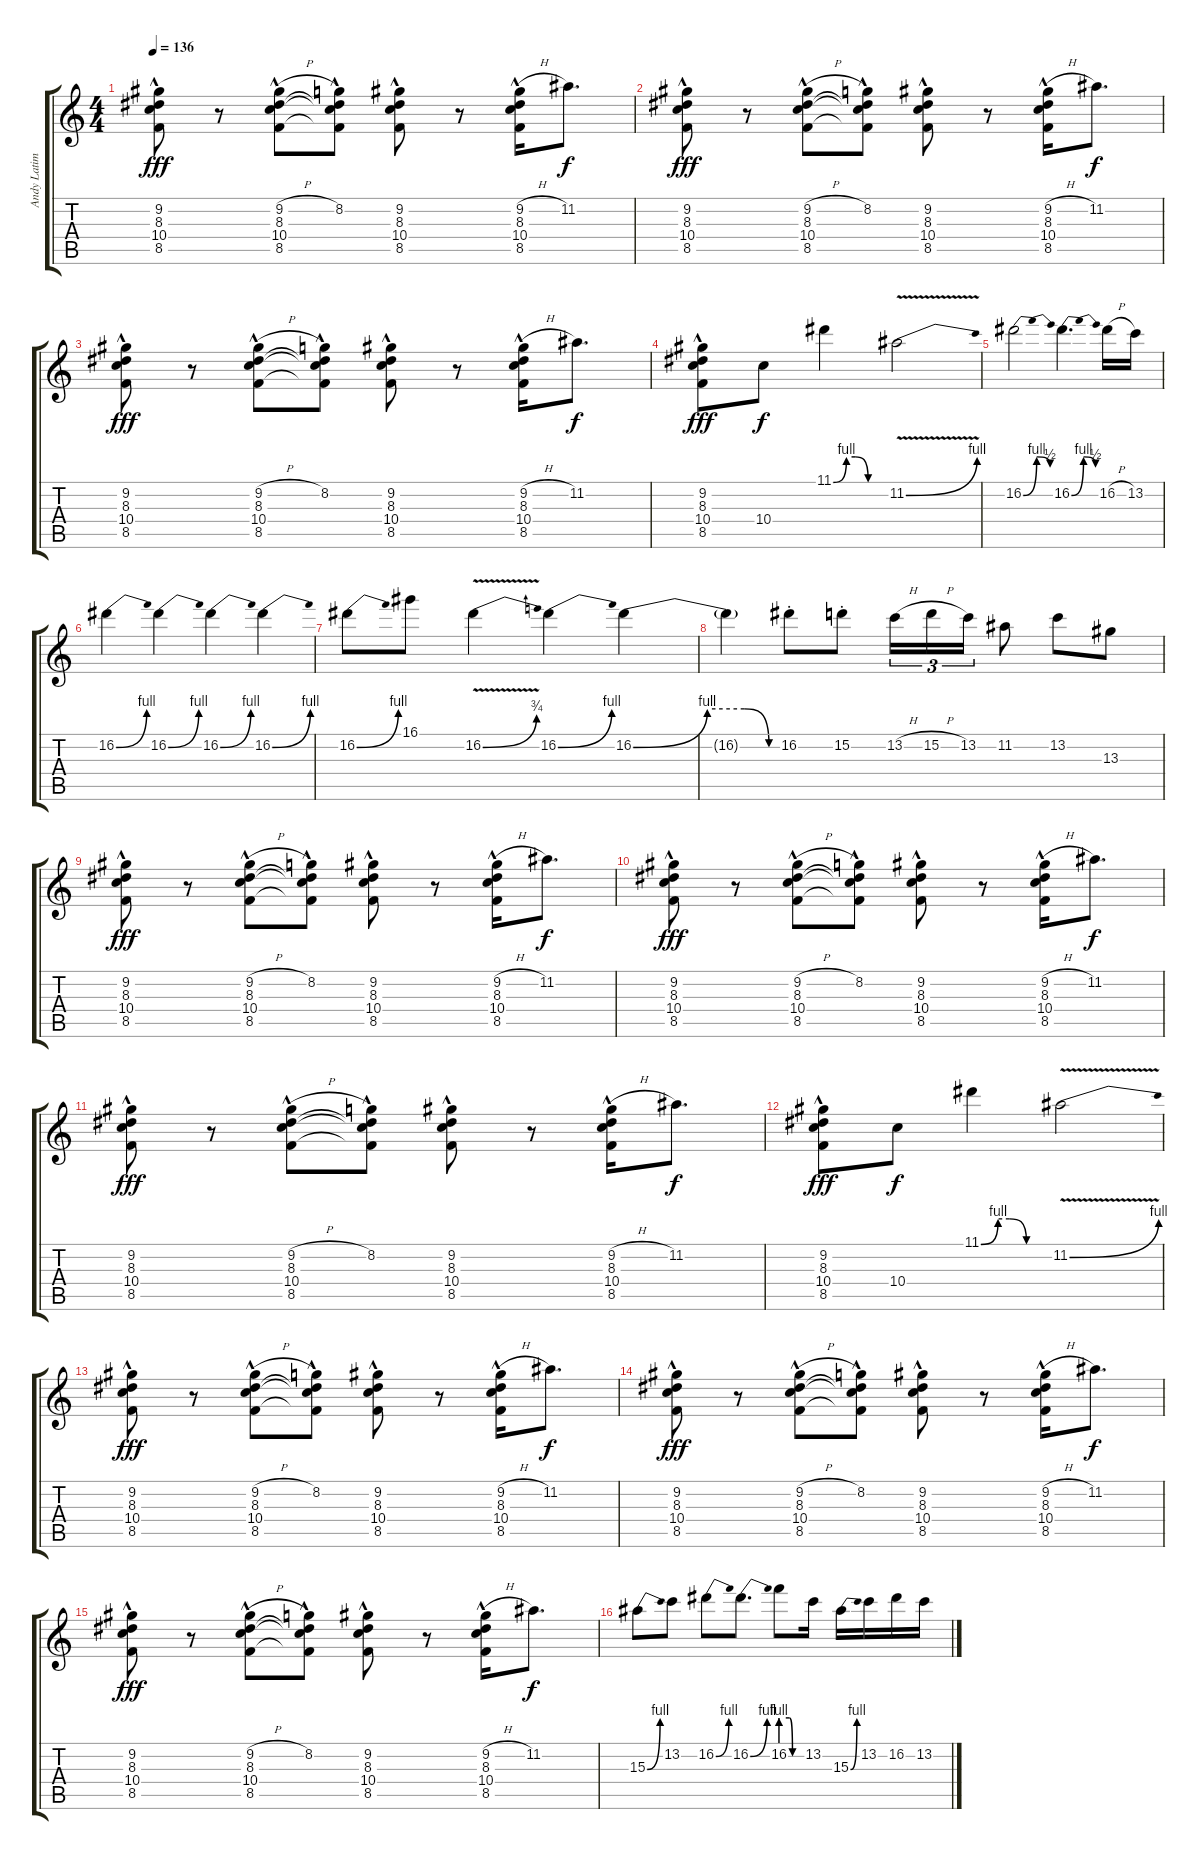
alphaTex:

\track ("Andy Latimer" "Andy Latim") {instrument overdrivenguitar}
\staff {score tabs}
\tuning (E4 B3 G3 D3 A2 E2) {hide}
\ts (4 4)
\tempo 136
\clef g2
\ks c
(9.2{hac} 8.3 10.4 8.5).8{dy fff} r.8 (9.2{h hac} 8.3 10.4 8.5).8 (8.2{hac} 8.3{t} 10.4{t} 8.5{t}).8 (9.2{hac} 8.3 10.4 8.5).8 r.8 (9.2{h hac} 8.3 10.4 8.5).16 11.2.8{d dy f} |
(9.2{hac} 8.3 10.4 8.5).8{dy fff} r.8 (9.2{h hac} 8.3 10.4 8.5).8 (8.2{hac} 8.3{t} 10.4{t} 8.5{t}).8 (9.2{hac} 8.3 10.4 8.5).8 r.8 (9.2{h hac} 8.3 10.4 8.5).16 11.2.8{d dy f} |
(9.2{hac} 8.3 10.4 8.5).8{dy fff} r.8 (9.2{h hac} 8.3 10.4 8.5).8 (8.2{hac} 8.3{t} 10.4{t} 8.5{t}).8 (9.2{hac} 8.3 10.4 8.5).8 r.8 (9.2{h hac} 8.3 10.4 8.5).16 11.2.8{d dy f} |
(9.2{hac} 8.3 10.4 8.5).8{dy fff} 10.4.8{dy f} 11.1{be (custom 0 0 15 4 25 4 40 0 60 0)}.4 11.2{be (bend 0 0 60 4) v}.2 |
16.2{be (bendrelease 0 0 15 4 31 4 60 2)}.2 16.2{be (bendrelease 0 0 15 4 40 4 60 2)}.4{d} 16.2{h}.16 13.2.16 |
16.2{be (bend 0 0 60 4)}.4 16.2{be (bend 0 0 60 4)}.4 16.2{be (bend 0 0 60 4)}.4 16.2{be (bend 0 0 60 4)}.4 |
16.2{be (bend 0 0 60 4)}.8 16.1.8 16.2{be (bend 0 0 60 3) v}.4 16.2{be (bend 0 0 60 4)}.4 16.2{be (custom 0 0 30 4 45 4 55 0 60 0)}.4 |
16.2{t}.4 16.2{st}.8 15.2{st}.8 13.2{h}.16{tu (3 2)} 15.2{h}.16{tu (3 2)} 13.2.16{tu (3 2)} 11.2.8 13.2.8 13.3.8 |
(9.2{hac} 8.3 10.4 8.5).8{dy fff} r.8 (9.2{h hac} 8.3 10.4 8.5).8 (8.2{hac} 8.3{t} 10.4{t} 8.5{t}).8 (9.2{hac} 8.3 10.4 8.5).8 r.8 (9.2{h hac} 8.3 10.4 8.5).16 11.2.8{d dy f} |
(9.2{hac} 8.3 10.4 8.5).8{dy fff} r.8 (9.2{h hac} 8.3 10.4 8.5).8 (8.2{hac} 8.3{t} 10.4{t} 8.5{t}).8 (9.2{hac} 8.3 10.4 8.5).8 r.8 (9.2{h hac} 8.3 10.4 8.5).16 11.2.8{d dy f} |
(9.2{hac} 8.3 10.4 8.5).8{dy fff} r.8 (9.2{h hac} 8.3 10.4 8.5).8 (8.2{hac} 8.3{t} 10.4{t} 8.5{t}).8 (9.2{hac} 8.3 10.4 8.5).8 r.8 (9.2{h hac} 8.3 10.4 8.5).16 11.2.8{d dy f} |
(9.2{hac} 8.3 10.4 8.5).8{dy fff} 10.4.8{dy f} 11.1{be (custom 0 0 15 4 25 4 40 0 60 0)}.4 11.2{be (bend 0 0 60 4) v}.2 |
(9.2{hac} 8.3 10.4 8.5).8{dy fff} r.8 (9.2{h hac} 8.3 10.4 8.5).8 (8.2{hac} 8.3{t} 10.4{t} 8.5{t}).8 (9.2{hac} 8.3 10.4 8.5).8 r.8 (9.2{h hac} 8.3 10.4 8.5).16 11.2.8{d dy f} |
(9.2{hac} 8.3 10.4 8.5).8{dy fff} r.8 (9.2{h hac} 8.3 10.4 8.5).8 (8.2{hac} 8.3{t} 10.4{t} 8.5{t}).8 (9.2{hac} 8.3 10.4 8.5).8 r.8 (9.2{h hac} 8.3 10.4 8.5).16 11.2.8{d dy f} |
(9.2{hac} 8.3 10.4 8.5).8{dy fff} r.8 (9.2{h hac} 8.3 10.4 8.5).8 (8.2{hac} 8.3{t} 10.4{t} 8.5{t}).8 (9.2{hac} 8.3 10.4 8.5).8 r.8 (9.2{h hac} 8.3 10.4 8.5).16 11.2.8{d dy f} |
15.3{be (bend 0 0 60 4)}.8 13.2.8 16.2{be (bend 0 0 60 4)}.8 16.2{be (bend 0 0 60 4)}.8{d} 16.2{be (custom 0 4 25 4 34 0 45 0 60 0)}.8 13.2.16 15.3{be (bend 0 0 60 4)}.16 13.2.16 16.2.16 13.2.16
